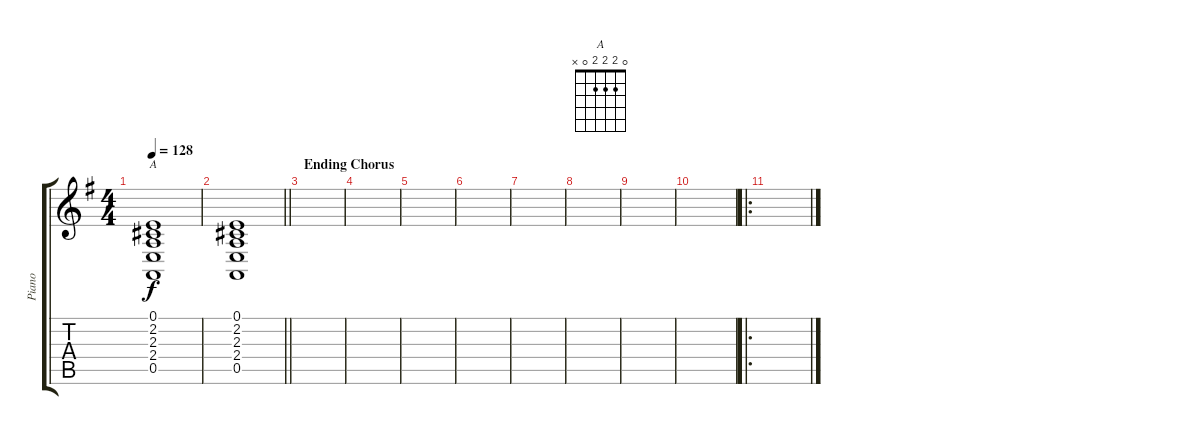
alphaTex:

\track ("Piano" "Piano") {instrument electricgrandpiano}
\staff {score tabs}
\tuning (E4 B3 G3 D3 A2 E2) {hide}
\chord ("A" 0 2 2 2 0 x)
\ts (4 4)
\tempo 128
\clef g2
\ks g
(0.1 2.2 2.3 2.4 0.5).1{ch "A" dy f} |
\barLineRight lightlight
(0.1 2.2 2.3 2.4 0.5).1 |
\section ("" "Ending Chorus")
|
|
|
|
|
|
|
|
\ro
